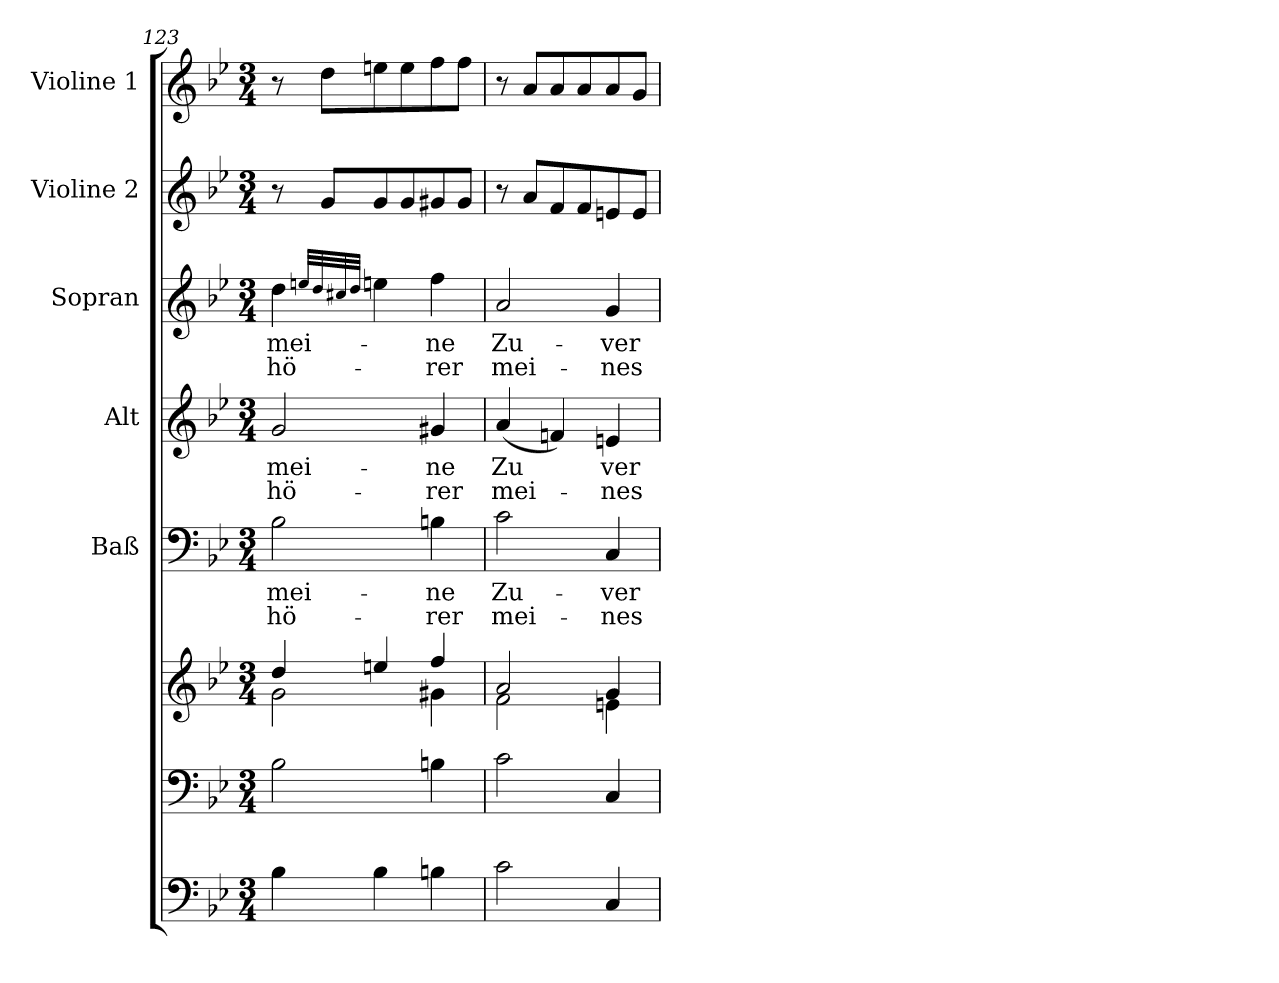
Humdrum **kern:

**kern	**kern	**kern	**kern	**text	**text	**kern	**text	**text	**kern	**text	**text	**kern	**kern
*part7	*part6	*part6	*part5	*part5	*part5	*part4	*part4	*part4	*part3	*part3	*part3	*part2	*part1
*staff8	*staff7	*staff6	*staff5	*staff5	*staff5	*staff4	*staff4	*staff4	*staff3	*staff3	*staff3	*staff2	*staff1
*	*	*	*I"Baß	*	*	*I"Alt	*	*	*I"Sopran	*	*	*I"Violine 2	*I"Violine 1
*	*	*	*	*	*	*	*	*	*	*	*	*I'Vln	*I'Vln
!!LO:PB:g=z
*clefF4	*clefF4	*clefG2	*clefF4	*	*	*clefG2	*	*	*clefG2	*	*	*clefG2	*clefG2
*ITrd7c12	*	*	*	*	*	*	*	*	*	*	*	*	*
*k[b-e-]	*k[b-e-]	*k[b-e-]	*k[b-e-]	*	*	*k[b-e-]	*	*	*k[b-e-]	*	*	*k[b-e-]	*k[b-e-]
*B-:	*B-:	*B-:	*B-:	*	*	*B-:	*	*	*B-:	*	*	*B-:	*B-:
*M3/4	*M3/4	*M3/4	*M3/4	*	*	*M3/4	*	*	*M3/4	*	*	*M3/4	*M3/4
=123	=123	=123	=123	=123	=123	=123	=123	=123	=123	=123	=123	=123	=123
*	*	*^	*	*	*	*	*	*	*	*	*	*	*
!	!	!	!	!	!LO:LY:b	!LO:LY:b	!	!LO:LY:b	!LO:LY:b	!	!LO:LY:b	!LO:LY:b	!	!
4BB-\	2B-\	4dd/	2g\	2B-\	mei-	-hö-	2g/	mei-	-hö-	4dd\	mei-	-hö-	8r	8r
.	.	.	.	.	.	.	.	.	.	.	.	.	8g/L	8dd\L
.	.	.	.	.	.	.	.	.	.	32qeen/LLL	.	.	.	.
.	.	.	.	.	.	.	.	.	.	32qdd/	.	.	.	.
.	.	.	.	.	.	.	.	.	.	32qcc#X/	.	.	.	.
.	.	.	.	.	.	.	.	.	.	32qdd/JJJ	.	.	.	.
4BB-\	.	4een/	.	.	.	.	.	.	.	4ee\	.	.	8g/	8een\
.	.	.	.	.	.	.	.	.	.	.	.	.	8g/	8ee\
!	!	!	!	!	!LO:LY:b	!LO:LY:b	!	!LO:LY:b	!LO:LY:b	!	!LO:LY:b	!LO:LY:b	!	!
4BBn\	4Bn\	4ff/	4g#X\	4Bn\	-ne	-rer	4g#X/	-ne	-rer	4ff\	-ne	-rer	8g#X/	8ff\
.	.	.	.	.	.	.	.	.	.	.	.	.	8g#/J	8ff\J
=124	=124	=124	=124	=124	=124	=124	=124	=124	=124	=124	=124	=124	=124	=124
!	!	!	!	!	!LO:LY:b	!LO:LY:b	!	!LO:LY:b	!LO:LY:b	!	!LO:LY:b	!LO:LY:b	!	!
2C\	2c\	2a/	2f\	2c\	Zu-	mei-	(<4a/	Zu	mei-	2a/	Zu-	mei-	8r	8r
.	.	.	.	.	.	.	.	.	.	.	.	.	8a/L	8a/L
.	.	.	.	.	.	.	4fn/)	.	.	.	.	.	8f/	8a/
.	.	.	.	.	.	.	.	.	.	.	.	.	8f/	8a/
!	!	!	!	!	!LO:LY:b	!LO:LY:b	!	!LO:LY:b	!LO:LY:b	!	!LO:LY:b	!LO:LY:b	!	!
4CC/	4C/	4g/	4en\	4C/	-ver-	-nes	4en/	ver-	-nes	4g/	-ver-	-nes	8en/	8a/
.	.	.	.	.	.	.	.	.	.	.	.	.	8e/J	8g/J
*	*	*v	*v	*	*	*	*	*	*	*	*	*	*	*
=	=	=	=	=	=	=	=	=	=	=	=	=	=
*-	*-	*-	*-	*-	*-	*-	*-	*-	*-	*-	*-	*-	*-
